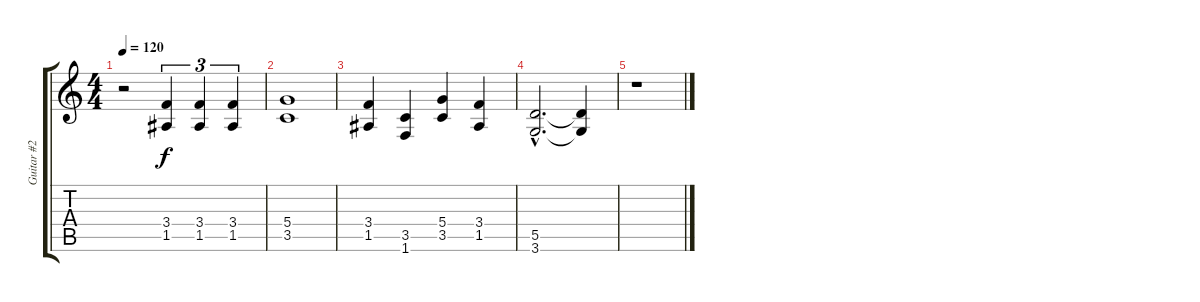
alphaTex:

\track ("Guitar #2" "Guitar #2") {instrument distortionguitar}
\staff {score tabs}
\tuning (E4 B3 G3 D3 A2 E2) {hide}
\ts (4 4)
\tempo 120
\clef g2
\ks c
r.2{dy f} (3.4 1.5).4{tu (3 2)} (3.4 1.5).4{tu (3 2)} (3.4 1.5).4{tu (3 2)} |
(5.4 3.5).1 |
(3.4 1.5).4 (3.5 1.6).4 (5.4 3.5).4 (3.4 1.5).4 |
(5.5{hac} 3.6{hac}).2{d} (5.5{t} 3.6{t}).4 |
r.1
